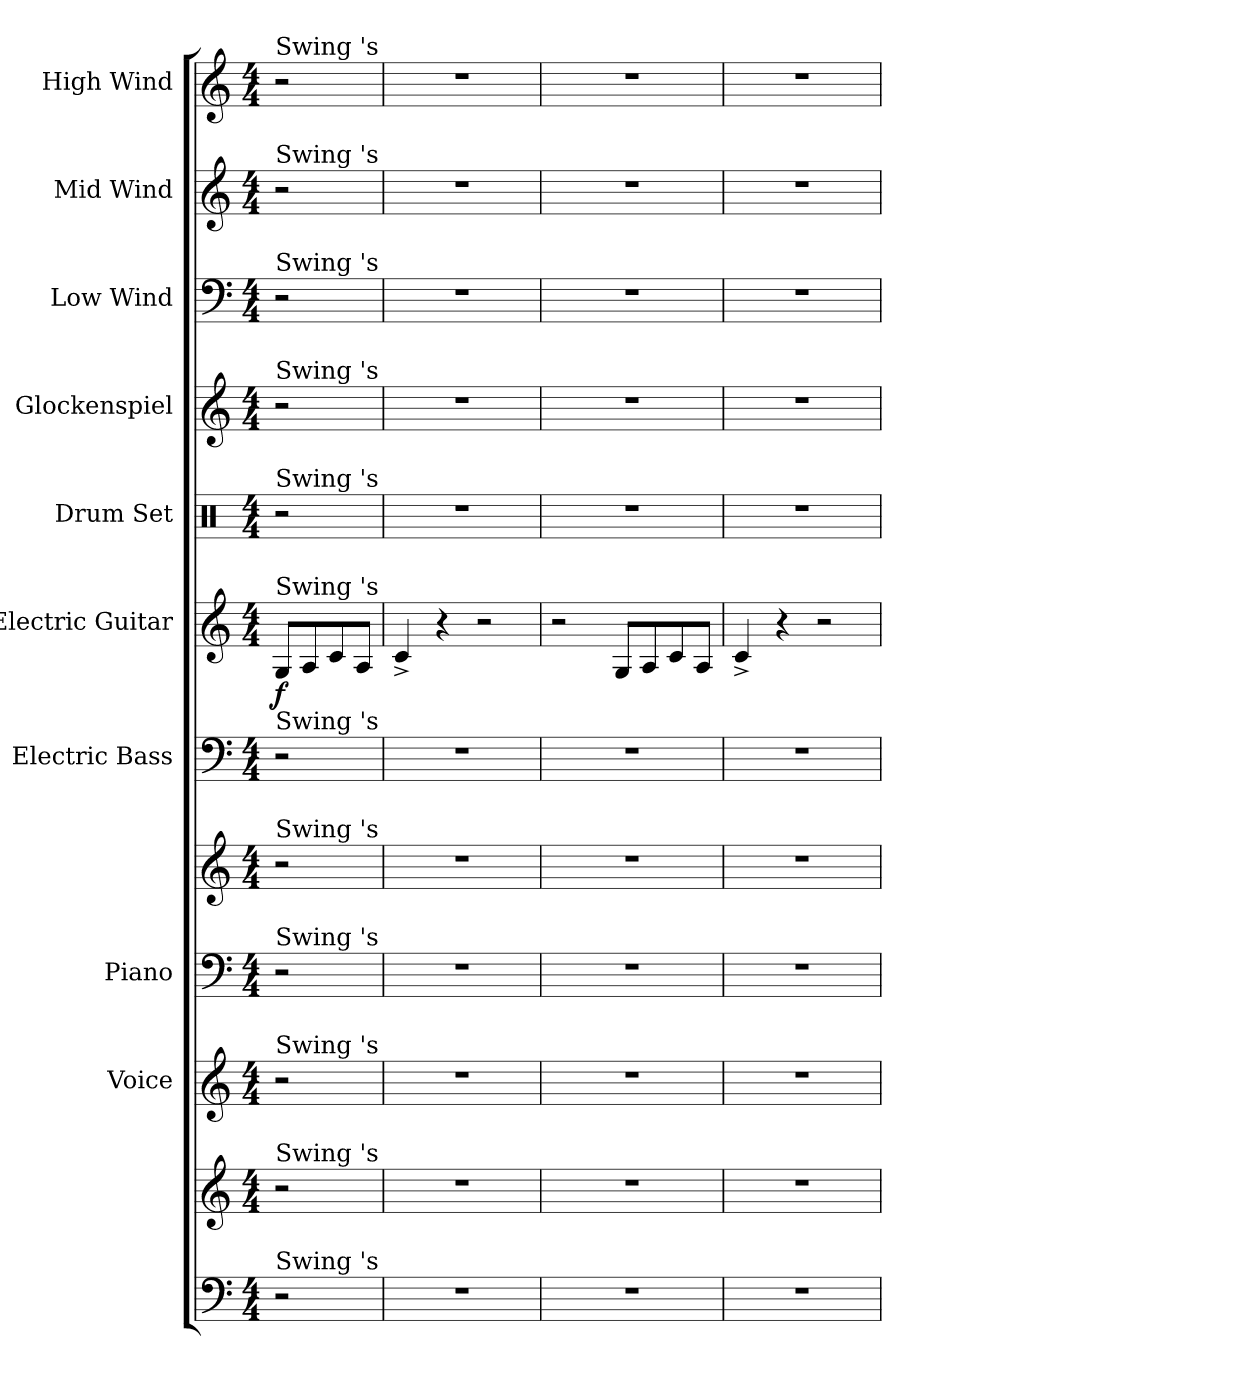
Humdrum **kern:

**kern	**kern	**kern	**kern	**kern	**kern	**kern	**dynam	**kern	**kern	**kern	**kern	**kern
*part10	*part10	*part9	*part8	*part8	*part7	*part6	*part6	*part5	*part4	*part3	*part2	*part1
*staff12	*staff11	*staff10	*staff9	*staff8	*staff7	*staff6	*staff6	*staff5	*staff4	*staff3	*staff2	*staff1
*	*	*I"Voice	*I"Piano	*	*I"Electric Bass	*I"Electric Guitar	*	*I"Drum Set	*I"Glockenspiel	*I"Low Wind	*I"Mid Wind	*I"High Wind
*	*	*	*I'Pno.	*	*I'E.B.	*I'E.Gtr.	*	*I'D. S.	*I'Glk.	*I'L. Wind	*I'M. Wind	*I'H. Wind
*clefF4	*clefG2	*clefG2	*clefF4	*clefG2	*clefF4	*clefG2	*	*clefX	*clefG2	*clefF4	*clefG2	*clefG2
*	*	*	*	*	*ITrd7c12	*	*	*	*ITrd-14c-24	*	*	*
*k[]	*k[]	*k[]	*k[]	*k[]	*k[]	*k[]	*	*k[]	*k[]	*k[]	*k[]	*k[]
*C:	*C:	*C:	*C:	*C:	*C:	*C:	*	*C:	*C:	*C:	*C:	*C:
*M4/4	*M4/4	*M4/4	*M4/4	*M4/4	*M4/4	*M4/4	*	*M4/4	*M4/4	*M4/4	*M4/4	*M4/4
=	=	=	=	=	=	=	=	=	=	=	=	=
!	!	!	!	!	!	!	!	!	!	!	!	!LO:TX:a:t=Swing 's
!	!	!	!	!	!	!	!	!	!	!	!LO:TX:a:t=Swing 's	!
!	!	!	!	!	!	!	!	!	!	!LO:TX:a:t=Swing 's	!	!
!	!	!	!	!	!	!	!	!	!LO:TX:a:t=Swing 's	!	!	!
!	!	!	!	!	!	!	!	!LO:TX:a:t=Swing 's	!	!	!	!
!	!	!	!	!	!	!LO:TX:a:t=Swing 's	!	!	!	!	!	!
!	!	!	!	!	!LO:TX:a:t=Swing 's	!	!	!	!	!	!	!
!	!	!	!	!LO:TX:a:t=Swing 's	!	!	!	!	!	!	!	!
!	!	!	!LO:TX:a:t=Swing 's	!	!	!	!	!	!	!	!	!
!	!	!LO:TX:a:t=Swing 's	!	!	!	!	!	!	!	!	!	!
!	!LO:TX:a:t=Swing 's	!	!	!	!	!	!	!	!	!	!	!
!LO:TX:a:t=Swing 's	!	!	!	!	!	!	!	!	!	!	!	!
!	!	!	!	!	!	!	!LO:DY:b	!	!	!	!	!
2r	2r	2r	2r	2r	2r	8G/L	f	2r	2r	2r	2r	2r
.	.	.	.	.	.	8A/	.	.	.	.	.	.
.	.	.	.	.	.	8c/	.	.	.	.	.	.
.	.	.	.	.	.	8A/J	.	.	.	.	.	.
=1	=1	=1	=1	=1	=1	=1	=1	=1	=1	=1	=1	=1
1r	1r	1r	1r	1r	1r	4c^</	.	1r	1r	1r	1r	1r
.	.	.	.	.	.	4r	.	.	.	.	.	.
.	.	.	.	.	.	2r	.	.	.	.	.	.
=2	=2	=2	=2	=2	=2	=2	=2	=2	=2	=2	=2	=2
1r	1r	1r	1r	1r	1r	2r	.	1r	1r	1r	1r	1r
.	.	.	.	.	.	8G/L	.	.	.	.	.	.
.	.	.	.	.	.	8A/	.	.	.	.	.	.
.	.	.	.	.	.	8c/	.	.	.	.	.	.
.	.	.	.	.	.	8A/J	.	.	.	.	.	.
=3	=3	=3	=3	=3	=3	=3	=3	=3	=3	=3	=3	=3
1r	1r	1r	1r	1r	1r	4c^</	.	1r	1r	1r	1r	1r
.	.	.	.	.	.	4r	.	.	.	.	.	.
.	.	.	.	.	.	2r	.	.	.	.	.	.
=	=	=	=	=	=	=	=	=	=	=	=	=
*-	*-	*-	*-	*-	*-	*-	*-	*-	*-	*-	*-	*-
